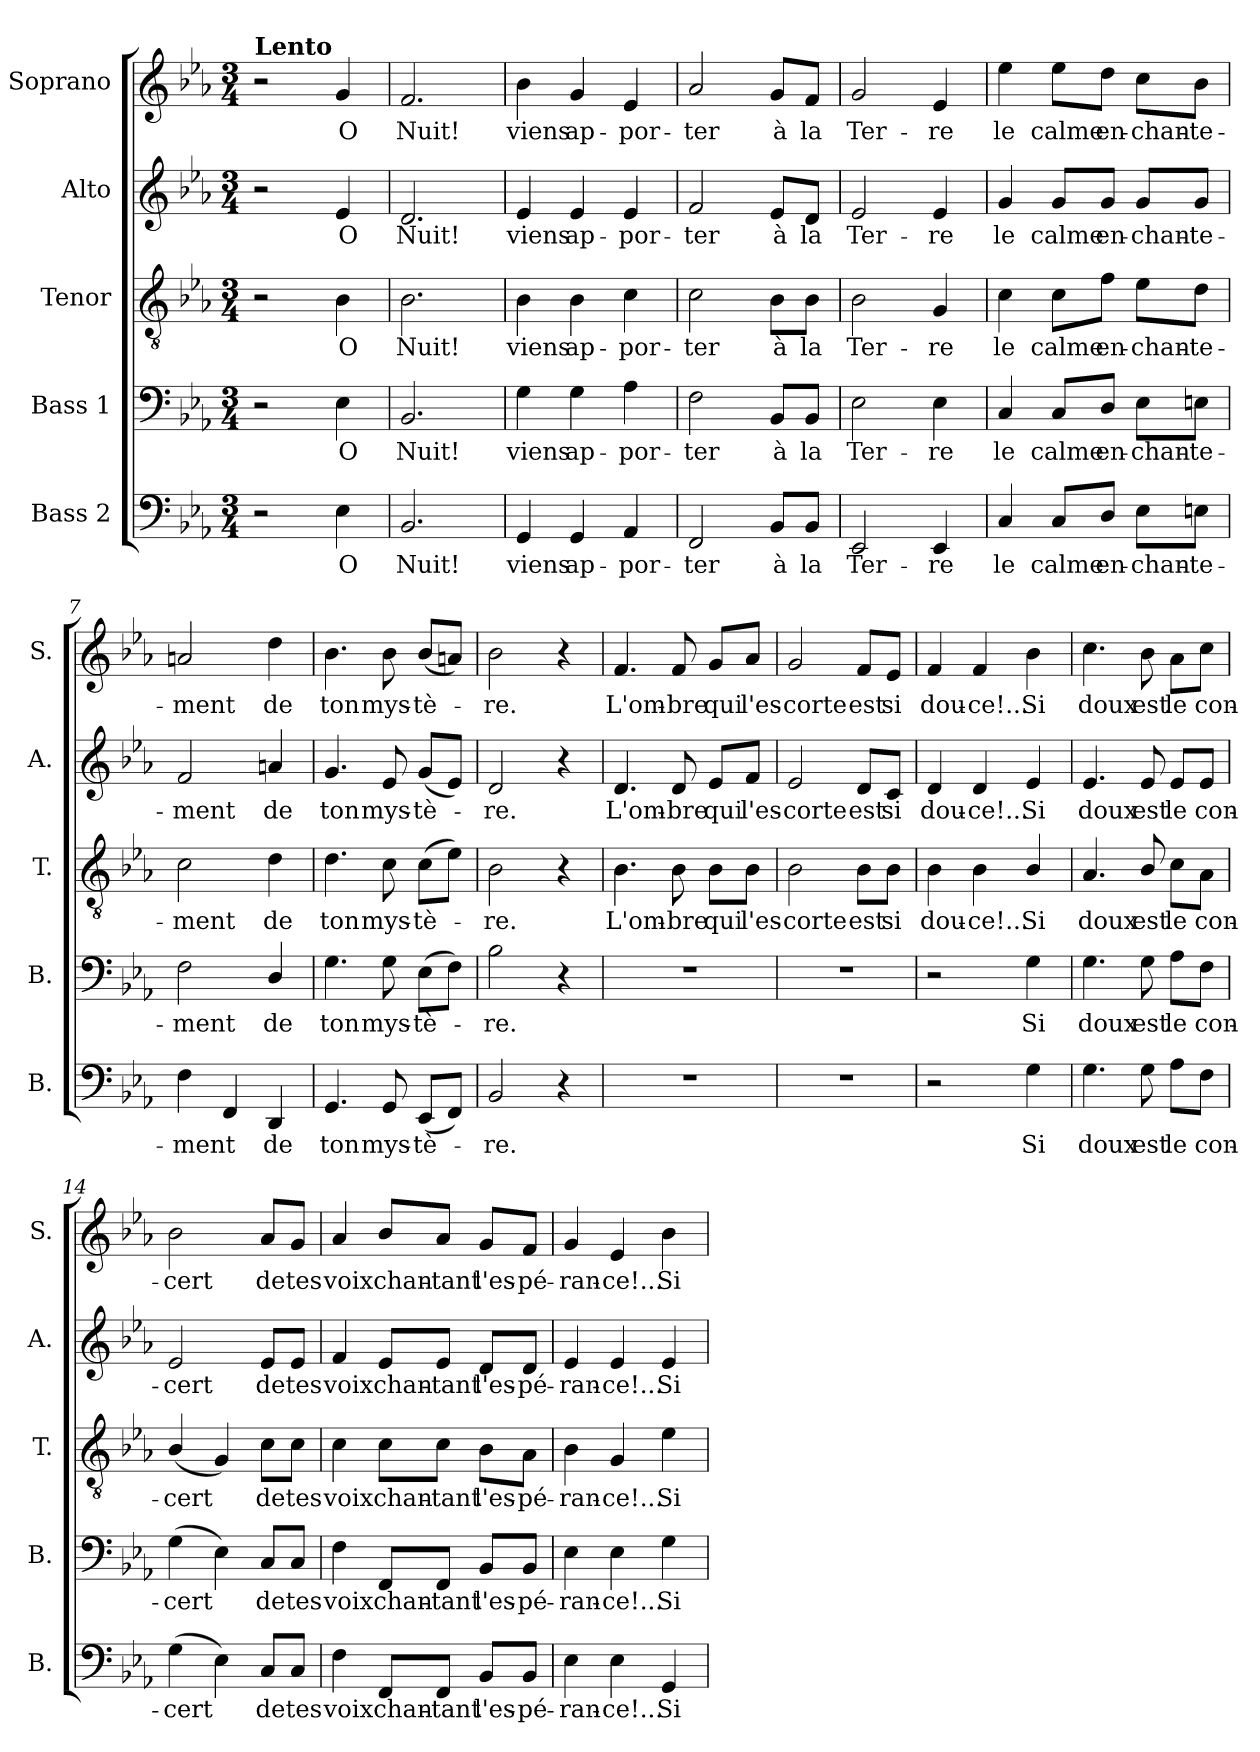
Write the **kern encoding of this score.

**kern	**text	**kern	**text	**kern	**text	**kern	**text	**kern	**text
*part5	*part5	*part4	*part4	*part3	*part3	*part2	*part2	*part1	*part1
*staff5	*staff5	*staff4	*staff4	*staff3	*staff3	*staff2	*staff2	*staff1	*staff1
*I"Bass  2	*	*I"Bass 1	*	*I"Tenor	*	*I"Alto	*	*I"Soprano	*
*I'B.	*	*I'B.	*	*I'T.	*	*I'A.	*	*I'S.	*
*clefF4	*	*clefF4	*	*clefGv2	*	*clefG2	*	*clefG2	*
*	*	*	*	*ITrd7c12	*	*	*	*	*
*k[b-e-a-]	*	*k[b-e-a-]	*	*k[b-e-a-]	*	*k[b-e-a-]	*	*k[b-e-a-]	*
*E-:	*	*E-:	*	*E-:	*	*E-:	*	*E-:	*
*M3/4	*	*M3/4	*	*M3/4	*	*M3/4	*	*M3/4	*
*MM60	*	*MM60	*	*MM60	*	*MM60	*	*MM60	*
=1	=1	=1	=1	=1	=1	=1	=1	=1	=1
!	!	!	!	!	!	!	!	!LO:TX:a:B:t=Lento	!
2r	.	2r	.	2r	.	2r	.	2r	.
!	!LO:LY:b	!	!LO:LY:b	!	!LO:LY:b	!	!LO:LY:b	!	!LO:LY:b
4E-\	O	4E-\	O	4BB-\	O	4e-/	O	4g/	O
=2	=2	=2	=2	=2	=2	=2	=2	=2	=2
!	!LO:LY:b	!	!LO:LY:b	!	!LO:LY:b	!	!LO:LY:b	!	!LO:LY:b
2.BB-/	Nuit!	2.BB-/	Nuit!	2.BB-\	Nuit!	2.d/	Nuit!	2.f/	Nuit!
=3	=3	=3	=3	=3	=3	=3	=3	=3	=3
!	!LO:LY:b	!	!LO:LY:b	!	!LO:LY:b	!	!LO:LY:b	!	!LO:LY:b
4GG/	viens	4G\	viens	4BB-\	viens	4e-/	viens	4b-\	viens
!	!LO:LY:b	!	!LO:LY:b	!	!LO:LY:b	!	!LO:LY:b	!	!LO:LY:b
4GG/	ap-	4G\	ap-	4BB-\	ap-	4e-/	ap-	4g/	ap-
!	!LO:LY:b	!	!LO:LY:b	!	!LO:LY:b	!	!LO:LY:b	!	!LO:LY:b
4AA-/	-por-	4A-\	-por-	4C\	-por-	4e-/	-por-	4e-/	-por-
=4	=4	=4	=4	=4	=4	=4	=4	=4	=4
!	!LO:LY:b	!	!LO:LY:b	!	!LO:LY:b	!	!LO:LY:b	!	!LO:LY:b
2FF/	-ter	2F\	-ter	2C\	-ter	2f/	-ter	2a-/	-ter
!	!LO:LY:b	!	!LO:LY:b	!	!LO:LY:b	!	!LO:LY:b	!	!LO:LY:b
8BB-/L	à	8BB-/L	à	8BB-\L	à	8e-/L	à	8g/L	à
!	!LO:LY:b	!	!LO:LY:b	!	!LO:LY:b	!	!LO:LY:b	!	!LO:LY:b
8BB-/J	la	8BB-/J	la	8BB-\J	la	8d/J	la	8f/J	la
=5	=5	=5	=5	=5	=5	=5	=5	=5	=5
!	!LO:LY:b	!	!LO:LY:b	!	!LO:LY:b	!	!LO:LY:b	!	!LO:LY:b
2EE-/	Ter-	2E-\	Ter-	2BB-\	Ter-	2e-/	Ter-	2g/	Ter-
!	!LO:LY:b	!	!LO:LY:b	!	!LO:LY:b	!	!LO:LY:b	!	!LO:LY:b
4EE-/	-re	4E-\	-re	4GG/	-re	4e-/	-re	4e-/	-re
=6	=6	=6	=6	=6	=6	=6	=6	=6	=6
!	!LO:LY:b	!	!LO:LY:b	!	!LO:LY:b	!	!LO:LY:b	!	!LO:LY:b
4C/	le	4C/	le	4C\	le	4g/	le	4ee-\	le
!	!LO:LY:b	!	!LO:LY:b	!	!LO:LY:b	!	!LO:LY:b	!	!LO:LY:b
8C/L	calme	8C/L	calme	8C\L	calme	8g/L	calme	8ee-\L	calme
!	!LO:LY:b	!	!LO:LY:b	!	!LO:LY:b	!	!LO:LY:b	!	!LO:LY:b
8D/J	en-	8D/J	en-	8F\J	en-	8g/J	en-	8dd\J	en-
!	!LO:LY:b	!	!LO:LY:b	!	!LO:LY:b	!	!LO:LY:b	!	!LO:LY:b
8E-\L	-chan-	8E-\L	-chan-	8E-\L	-chan-	8g/L	-chan-	8cc\L	-chan-
!	!LO:LY:b	!	!LO:LY:b	!	!LO:LY:b	!	!LO:LY:b	!	!LO:LY:b
8En\J	-te-	8En\J	-te-	8D\J	-te-	8g/J	-te-	8b-\J	-te-
!!LO:LB:g=z
=7	=7	=7	=7	=7	=7	=7	=7	=7	=7
!	!LO:LY:b	!	!LO:LY:b	!	!LO:LY:b	!	!LO:LY:b	!	!LO:LY:b
4F\	-ment	2F\	-ment	2C\	-ment	2f/	-ment	2an/	-ment
4FF/	.	.	.	.	.	.	.	.	.
!	!LO:LY:b	!	!LO:LY:b	!	!LO:LY:b	!	!LO:LY:b	!	!LO:LY:b
4DD/	de	4D/	de	4D\	de	4an/	de	4dd\	de
=8	=8	=8	=8	=8	=8	=8	=8	=8	=8
!	!LO:LY:b	!	!LO:LY:b	!	!LO:LY:b	!	!LO:LY:b	!	!LO:LY:b
4.GG/	ton	4.G\	ton	4.D\	ton	4.g/	ton	4.b-\	ton
!	!LO:LY:b	!	!LO:LY:b	!	!LO:LY:b	!	!LO:LY:b	!	!LO:LY:b
8GG/	mys-	8G\	mys-	8C\	mys-	8e-/	mys-	8b-\	mys-
!	!LO:LY:b	!	!LO:LY:b	!	!LO:LY:b	!	!LO:LY:b	!	!LO:LY:b
(<8EE-/L	-tè-	(>8E-\L	-tè-	(>8C\L	-tè-	(<8g/L	-tè-	(<8b-/L	-tè-
8FF/J)	.	8F\J)	.	8E-\J)	.	8e-/J)	.	8an/J)	.
=9	=9	=9	=9	=9	=9	=9	=9	=9	=9
!	!LO:LY:b	!	!LO:LY:b	!	!LO:LY:b	!	!LO:LY:b	!	!LO:LY:b
2BB-/	-re.	2B-\	-re.	2BB-\	-re.	2d/	-re.	2b-\	-re.
4r	.	4r	.	4r	.	4r	.	4r	.
=10	=10	=10	=10	=10	=10	=10	=10	=10	=10
!	!	!	!	!	!LO:LY:b	!	!LO:LY:b	!	!LO:LY:b
2.r	.	2.r	.	4.BB-\	L'om-	4.d/	L'om-	4.f/	L'om-
!	!	!	!	!	!LO:LY:b	!	!LO:LY:b	!	!LO:LY:b
.	.	.	.	8BB-\	-bre	8d/	-bre	8f/	-bre
!	!	!	!	!	!LO:LY:b	!	!LO:LY:b	!	!LO:LY:b
.	.	.	.	8BB-\L	qui	8e-/L	qui	8g/L	qui
!	!	!	!	!	!LO:LY:b	!	!LO:LY:b	!	!LO:LY:b
.	.	.	.	8BB-\J	l'es-	8f/J	l'es-	8a-/J	l'es-
=11	=11	=11	=11	=11	=11	=11	=11	=11	=11
!	!	!	!	!	!LO:LY:b	!	!LO:LY:b	!	!LO:LY:b
2.r	.	2.r	.	2BB-\	-corte	2e-/	-corte	2g/	-corte
!	!	!	!	!	!LO:LY:b	!	!LO:LY:b	!	!LO:LY:b
.	.	.	.	8BB-\L	est	8d/L	est	8f/L	est
!	!	!	!	!	!LO:LY:b	!	!LO:LY:b	!	!LO:LY:b
.	.	.	.	8BB-\J	si	8c/J	si	8e-/J	si
=12	=12	=12	=12	=12	=12	=12	=12	=12	=12
!	!	!	!	!	!LO:LY:b	!	!LO:LY:b	!	!LO:LY:b
2r	.	2r	.	4BB-\	dou-	4d/	dou-	4f/	dou-
!	!	!	!	!	!LO:LY:b	!	!LO:LY:b	!	!LO:LY:b
.	.	.	.	4BB-\	-ce!...	4d/	-ce!...	4f/	-ce!...
!	!LO:LY:b	!	!LO:LY:b	!	!LO:LY:b	!	!LO:LY:b	!	!LO:LY:b
4G\	Si	4G\	Si	4BB-/	Si	4e-/	Si	4b-\	Si
!!LO:PB:g=z
=13	=13	=13	=13	=13	=13	=13	=13	=13	=13
!	!LO:LY:b	!	!LO:LY:b	!	!LO:LY:b	!	!LO:LY:b	!	!LO:LY:b
4.G\	doux	4.G\	doux	4.AA-/	doux	4.e-/	doux	4.cc\	doux
!	!LO:LY:b	!	!LO:LY:b	!	!LO:LY:b	!	!LO:LY:b	!	!LO:LY:b
8G\	est	8G\	est	8BB-/	est	8e-/	est	8b-\	est
!	!LO:LY:b	!	!LO:LY:b	!	!LO:LY:b	!	!LO:LY:b	!	!LO:LY:b
8A-\L	le	8A-\L	le	8C\L	le	8e-/L	le	8a-\L	le
!	!LO:LY:b	!	!LO:LY:b	!	!LO:LY:b	!	!LO:LY:b	!	!LO:LY:b
8F\J	con-	8F\J	con-	8AA-\J	con-	8e-/J	con-	8cc\J	con-
=14	=14	=14	=14	=14	=14	=14	=14	=14	=14
!	!LO:LY:b	!	!LO:LY:b	!	!LO:LY:b	!	!LO:LY:b	!	!LO:LY:b
(>4G\	-cert	(>4G\	-cert	(<4BB-/	-cert	2e-/	-cert	2b-\	-cert
4E-\)	.	4E-\)	.	4GG/)	.	.	.	.	.
!	!LO:LY:b	!	!LO:LY:b	!	!LO:LY:b	!	!LO:LY:b	!	!LO:LY:b
8C/L	de	8C/L	de	8C\L	de	8e-/L	de	8a-/L	de
!	!LO:LY:b	!	!LO:LY:b	!	!LO:LY:b	!	!LO:LY:b	!	!LO:LY:b
8C/J	tes	8C/J	tes	8C\J	tes	8e-/J	tes	8g/J	tes
=15	=15	=15	=15	=15	=15	=15	=15	=15	=15
!	!LO:LY:b	!	!LO:LY:b	!	!LO:LY:b	!	!LO:LY:b	!	!LO:LY:b
4F\	voix	4F\	voix	4C\	voix	4f/	voix	4a-/	voix
!	!LO:LY:b	!	!LO:LY:b	!	!LO:LY:b	!	!LO:LY:b	!	!LO:LY:b
8FF/L	chan-	8FF/L	chan-	8C\L	chan-	8e-/L	chan-	8b-/L	chan-
!	!LO:LY:b	!	!LO:LY:b	!	!LO:LY:b	!	!LO:LY:b	!	!LO:LY:b
8FF/J	-tant	8FF/J	-tant	8C\J	-tant	8e-/J	-tant	8a-/J	-tant
!	!LO:LY:b	!	!LO:LY:b	!	!LO:LY:b	!	!LO:LY:b	!	!LO:LY:b
8BB-/L	l'es-	8BB-/L	l'es-	8BB-\L	l'es-	8d/L	l'es-	8g/L	l'es-
!	!LO:LY:b	!	!LO:LY:b	!	!LO:LY:b	!	!LO:LY:b	!	!LO:LY:b
8BB-/J	-pé-	8BB-/J	-pé-	8AA-\J	-pé-	8d/J	-pé-	8f/J	-pé-
=16	=16	=16	=16	=16	=16	=16	=16	=16	=16
!	!LO:LY:b	!	!LO:LY:b	!	!LO:LY:b	!	!LO:LY:b	!	!LO:LY:b
4E-\	-ran-	4E-\	-ran-	4BB-\	-ran-	4e-/	-ran-	4g/	-ran-
!	!LO:LY:b	!	!LO:LY:b	!	!LO:LY:b	!	!LO:LY:b	!	!LO:LY:b
4E-\	-ce!...	4E-\	-ce!...	4GG/	-ce!...	4e-/	-ce!...	4e-/	-ce!...
!	!LO:LY:b	!	!LO:LY:b	!	!LO:LY:b	!	!LO:LY:b	!	!LO:LY:b
4GG/	Si	4G\	Si	4E-\	Si	4e-/	Si	4b-\	Si
=	=	=	=	=	=	=	=	=	=
*-	*-	*-	*-	*-	*-	*-	*-	*-	*-
